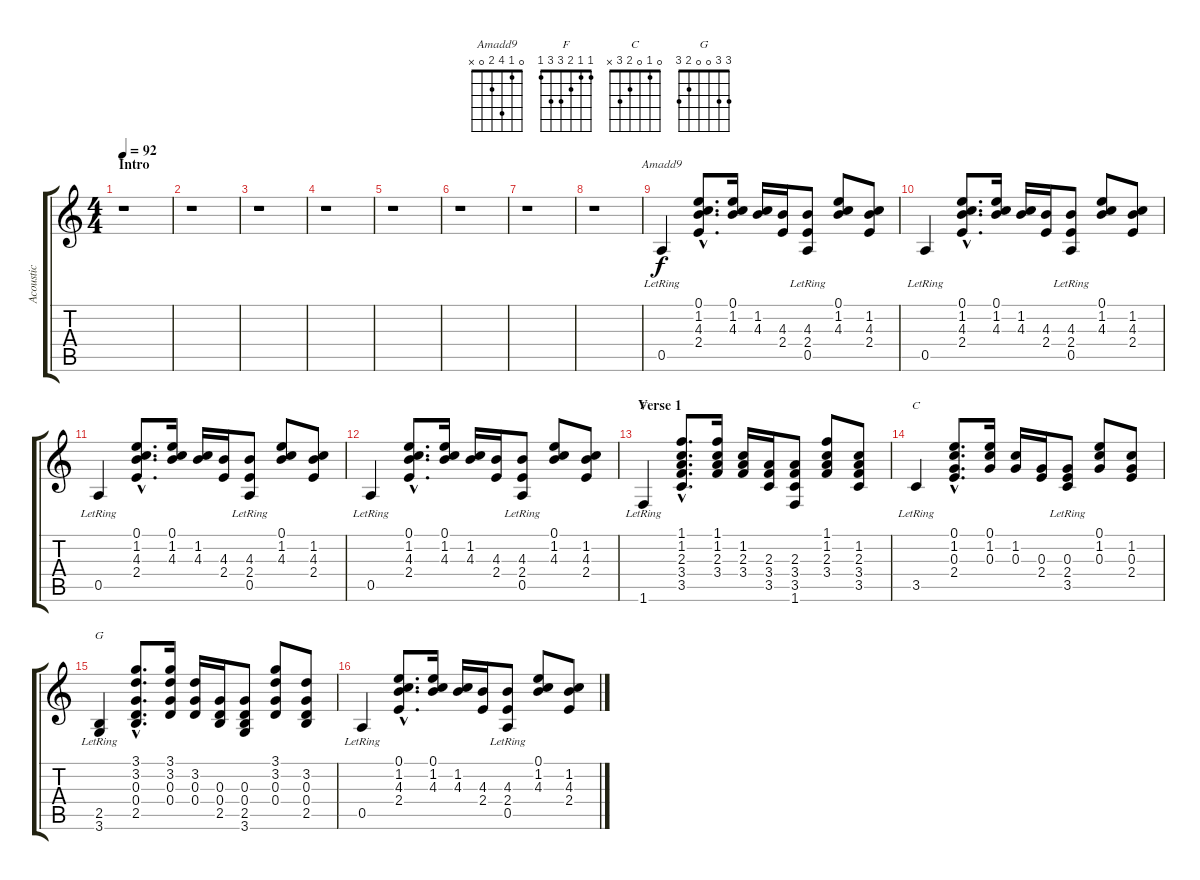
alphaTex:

\track ("Acoustic" "Acoustic") {instrument acousticguitarsteel}
\staff {score tabs}
\tuning (E4 B3 G3 D3 A2 E2) {hide}
\chord ("Amadd9" 0 1 4 2 0 x)
\chord ("F" 1 1 2 3 3 1)
\chord ("C" 0 1 0 2 3 x)
\chord ("G" 3 3 0 0 2 3)
\ts (4 4)
\section ("" "Intro")
\tempo 92
\clef g2
\ks c
r.1{dy f instrument acousticguitarsteel} |
r.1 |
r.1 |
r.1 |
r.1 |
r.1 |
r.1 |
r.1 |
0.5{lr}.4{ch "Amadd9"} (0.1{hac} 1.2{hac} 4.3{hac} 2.4{hac}).8{d} (0.1 1.2 4.3).16 (1.2 4.3).16 (4.3 2.4).16 (4.3 2.4 0.5{lr}).8 (0.1 1.2 4.3).8 (1.2 4.3 2.4).8 |
0.5{lr}.4 (0.1{hac} 1.2{hac} 4.3{hac} 2.4{hac}).8{d} (0.1 1.2 4.3).16 (1.2 4.3).16 (4.3 2.4).16 (4.3 2.4 0.5{lr}).8 (0.1 1.2 4.3).8 (1.2 4.3 2.4).8 |
0.5{lr}.4 (0.1{hac} 1.2{hac} 4.3{hac} 2.4{hac}).8{d} (0.1 1.2 4.3).16 (1.2 4.3).16 (4.3 2.4).16 (4.3 2.4 0.5{lr}).8 (0.1 1.2 4.3).8 (1.2 4.3 2.4).8 |
0.5{lr}.4 (0.1{hac} 1.2{hac} 4.3{hac} 2.4{hac}).8{d} (0.1 1.2 4.3).16 (1.2 4.3).16 (4.3 2.4).16 (4.3 2.4 0.5{lr}).8 (0.1 1.2 4.3).8 (1.2 4.3 2.4).8 |
\section ("" "Verse 1")
1.6{lr}.4{ch "F"} (1.1{hac} 1.2{hac} 2.3{hac} 3.4{hac} 3.5{hac}).8{d} (1.1 1.2 2.3 3.4).16 (1.2 2.3 3.4).16 (2.3 3.4 3.5).16 (2.3 3.4 3.5 1.6).8 (1.1 1.2 2.3 3.4).8 (1.2 2.3 3.4 3.5).8 |
3.5{lr}.4{ch "C"} (0.1{hac} 1.2{hac} 0.3{hac} 2.4{hac}).8{d} (0.1 1.2 0.3).16 (1.2 0.3).16 (0.3 2.4).16 (0.3 2.4 3.5{lr}).8 (0.1 1.2 0.3).8 (1.2 0.3 2.4).8 |
(2.5 3.6{lr}).4{ch "G"} (3.1{hac} 3.2{hac} 0.3{hac} 0.4{hac} 2.5{hac}).8{d} (3.1 3.2 0.3 0.4).16 (3.2 0.3 0.4).16 (0.3 0.4 2.5).16 (0.3 0.4 2.5 3.6).8 (3.1 3.2 0.3 0.4).8 (3.2 0.3 0.4 2.5).8 |
0.5{lr}.4 (0.1{hac} 1.2{hac} 4.3{hac} 2.4{hac}).8{d} (0.1 1.2 4.3).16 (1.2 4.3).16 (4.3 2.4).16 (4.3 2.4 0.5{lr}).8 (0.1 1.2 4.3).8 (1.2 4.3 2.4).8
